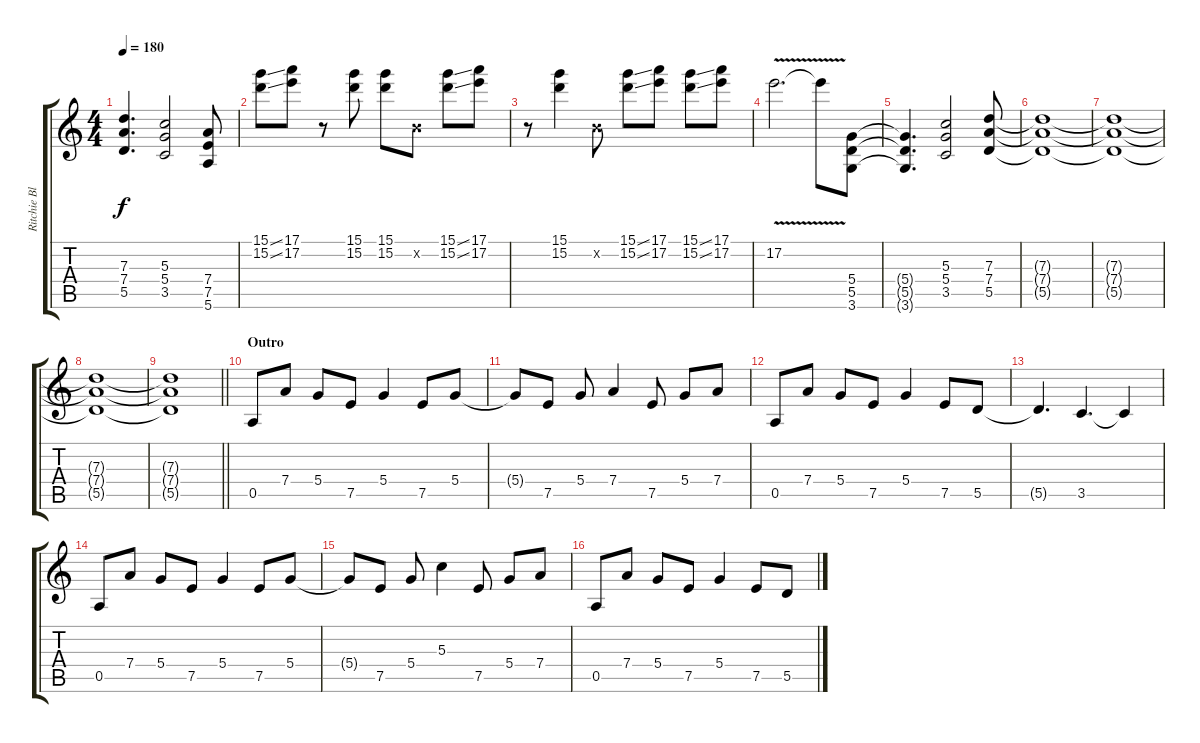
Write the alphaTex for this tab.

\track ("Ritchie Blackmore 1" "Ritchie Bl") {instrument overdrivenguitar}
\staff {score tabs}
\tuning (E4 B3 G3 D3 A2 E2) {hide}
\ts (4 4)
\tempo 180
\clef g2
\ks aminor
(7.3{t} 7.4{t} 5.5{t}).4{d dy f} (5.3 5.4 3.5).2 (7.4 7.5 5.6).8 |
(15.1{ss} 15.2{ss}).8 (17.1 17.2).8 r.8 (15.1 15.2).8 (15.1 15.2).8 0.2{x}.8 (15.1{ss} 15.2{ss}).8 (17.1 17.2).8 |
r.8 (15.1 15.2).4 0.2{x}.8 (15.1{ss} 15.2{ss}).8 (17.1 17.2).8 (15.1{ss} 15.2{ss}).8 (17.1 17.2).8 |
17.2{v}.2{d} 17.2{t}.8 (5.4 5.5 3.6).8 |
(5.4{t} 5.5{t} 3.6{t}).4{d} (5.3 5.4 3.5).2 (7.3 7.4 5.5).8 |
(7.3{t} 7.4{t} 5.5{t}).1 |
(7.3{t} 7.4{t} 5.5{t}).1 |
(7.3{t} 7.4{t} 5.5{t}).1 |
\barLineRight lightlight
(7.3{t} 7.4{t} 5.5{t}).1 |
\section ("" "Outro")
\ks c
0.5.8 7.4.8 5.4.8 7.5.8 5.4.4 7.5.8 5.4.8 |
5.4{t}.8 7.5.8 5.4.8 7.4.4 7.5.8 5.4.8 7.4.8 |
0.5.8 7.4.8 5.4.8 7.5.8 5.4.4 7.5.8 5.5.8 |
5.5{t}.4{d} 3.5.4{d} 3.5{t}.4 |
0.5.8 7.4.8 5.4.8 7.5.8 5.4.4 7.5.8 5.4.8 |
5.4{t}.8 7.5.8 5.4.8 5.3.4 7.5.8 5.4.8 7.4.8 |
0.5.8 7.4.8 5.4.8 7.5.8 5.4.4 7.5.8 5.5.8
